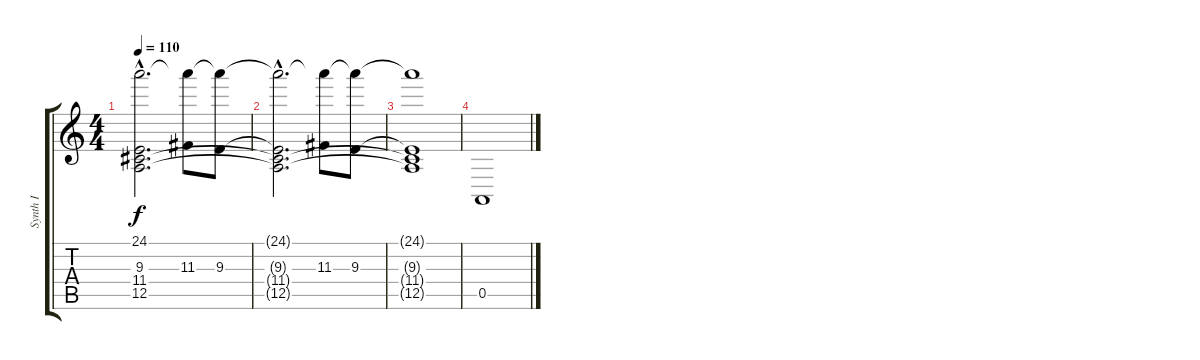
\track ("Synth I" "Synth I") {instrument synthstrings1}
\staff {score tabs}
\tuning (A4 B3 G3 D3 A2 E2) {hide}
\ts (4 4)
\tempo 110
\clef g2
\ks c
(24.1{hac t} 9.3{hac} 11.4{hac} 12.5{hac}).2{d dy f} (24.1{t} 11.3).8 (24.1{t} 9.3).8 |
(24.1{hac t} 9.3{hac t} 11.4{hac t} 12.5{hac t}).2{d} (24.1{t} 11.3).8 (24.1{t} 9.3).8 |
(24.1{t} 9.3{t} 11.4{t} 12.5{t}).1 |
0.5.1
